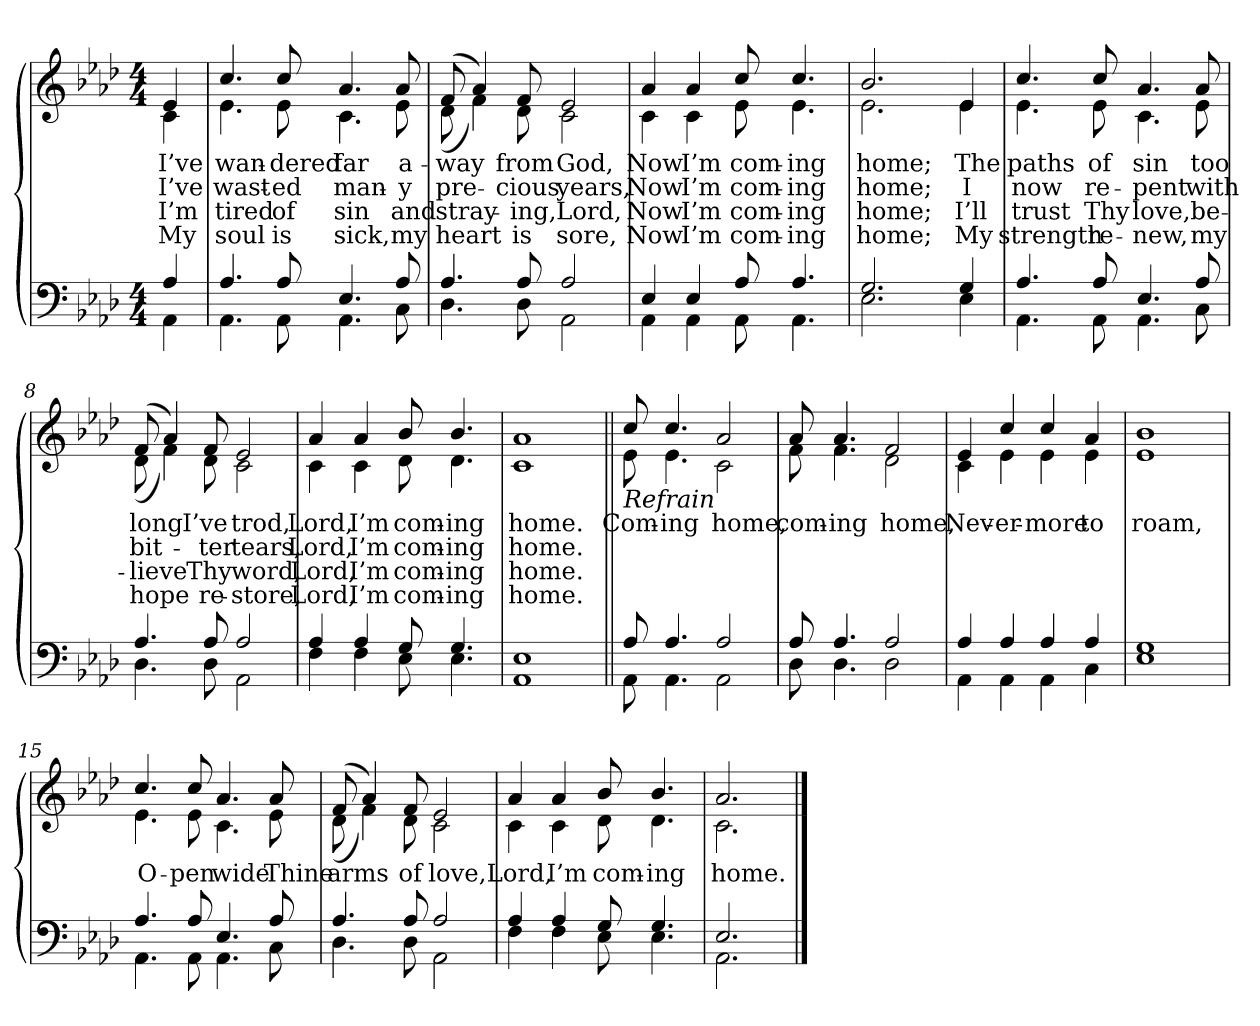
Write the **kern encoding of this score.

**kern	**kern	**text	**text	**text	**text
*part2	*part1	*part1	*part1	*part1	*part1
*staff2	*staff1	*staff1	*staff1	*staff1	*staff1
*clefF4	*clefG2	*	*	*	*
*k[b-e-a-d-]	*k[b-e-a-d-]	*	*	*	*
*M4/4	*M4/4	*	*	*	*
=1	=1	=1	=1	=1	=1
*^	*	*	*	*	*
!	!	!LO:TX:b:i:t=Verse	!	!	!	!
!	!	!	!LO:LY:b	!LO:LY:b	!LO:LY:b	!LO:LY:b
*	*	*^	*	*	*	*
4A-/	4AA-\	4e-/	4c\	I’ve	I’ve	I’m	My
=2	=2	=2	=2	=2	=2	=2	=2
!	!	!	!	!LO:LY:b	!LO:LY:b	!LO:LY:b	!LO:LY:b
4.A-/	4.AA-\	4.cc/	4.e-\	wan-	wast-	tired	soul
!	!	!	!	!LO:LY:b	!LO:LY:b	!LO:LY:b	!LO:LY:b
8A-/	8AA-\	8cc/	8e-\	-dered	-ed	of	is
!	!	!	!	!LO:LY:b	!LO:LY:b	!LO:LY:b	!LO:LY:b
4.E-/	4.AA-\	4.a-/	4.c\	far	man-	sin	sick,
!	!	!	!	!LO:LY:b	!LO:LY:b	!LO:LY:b	!LO:LY:b
8A-/	8C\	8a-/	8e-\	a-	-y	and	my
=3	=3	=3	=3	=3	=3	=3	=3
!	!	!	!	!LO:LY:b	!LO:LY:b	!LO:LY:b	!LO:LY:b
4.A-/	4.D-\	(>8f/	(<8d-\	-way	pre-	stray-	heart
.	.	4a-/)	4f\)	.	.	.	.
!	!	!	!	!LO:LY:b	!LO:LY:b	!LO:LY:b	!LO:LY:b
8A-/	8D-\	8f/	8d-\	from	-cious	-ing,	is
!	!	!	!	!LO:LY:b	!LO:LY:b	!LO:LY:b	!LO:LY:b
2A-/	2AA-\	2e-/	2c\	God,	years,	Lord,	sore,
!!LO:LB:g=z	!!
=4	=4	=4	=4	=4	=4	=4	=4
!	!	!	!	!LO:LY:b	!LO:LY:b	!LO:LY:b	!LO:LY:b
4E-/	4AA-\	4a-/	4c\	Now	Now	Now	Now
!	!	!	!	!LO:LY:b	!LO:LY:b	!LO:LY:b	!LO:LY:b
4E-/	4AA-\	4a-/	4c\	I’m	I’m	I’m	I’m
!	!	!	!	!LO:LY:b	!LO:LY:b	!LO:LY:b	!LO:LY:b
8A-/	8AA-\	8cc/	8e-\	com-	com-	com-	com-
!	!	!	!	!LO:LY:b	!LO:LY:b	!LO:LY:b	!LO:LY:b
4.A-/	4.AA-\	4.cc/	4.e-\	-ing	-ing	-ing	-ing
=5	=5	=5	=5	=5	=5	=5	=5
!	!	!	!	!LO:LY:b	!LO:LY:b	!LO:LY:b	!LO:LY:b
2.G/	2.E-\	2.b-/	2.e-\	home;	home;	home;	home;
!!LO:LB:g=z	!!
=6-	=6-	=6-	=6-	=6-	=6-	=6-	=6-
!	!	!	!	!LO:LY:b	!LO:LY:b	!LO:LY:b	!LO:LY:b
4G/	4E-\	4e-/	4e-\	The	I	I’ll	My
=7	=7	=7	=7	=7	=7	=7	=7
!	!	!	!	!LO:LY:b	!LO:LY:b	!LO:LY:b	!LO:LY:b
4.A-/	4.AA-\	4.cc/	4.e-\	paths	now	trust	strength
!	!	!	!	!LO:LY:b	!LO:LY:b	!LO:LY:b	!LO:LY:b
8A-/	8AA-\	8cc/	8e-\	of	re-	Thy	re-
!	!	!	!	!LO:LY:b	!LO:LY:b	!LO:LY:b	!LO:LY:b
4.E-/	4.AA-\	4.a-/	4.c\	sin	-pent	love,	-new,
!	!	!	!	!LO:LY:b	!LO:LY:b	!LO:LY:b	!LO:LY:b
8A-/	8C\	8a-/	8e-\	too	with	be-	my
=8	=8	=8	=8	=8	=8	=8	=8
!	!	!	!	!LO:LY:b	!LO:LY:b	!LO:LY:b	!LO:LY:b
4.A-/	4.D-\	(>8f/	(<8d-\	long	bit-	-lieve	hope
.	.	4a-/)	4f\)	.	.	.	.
!	!	!	!	!LO:LY:b	!LO:LY:b	!LO:LY:b	!LO:LY:b
8A-/	8D-\	8f/	8d-\	I’ve	-ter	Thy	re-
!	!	!	!	!LO:LY:b	!LO:LY:b	!LO:LY:b	!LO:LY:b
2A-/	2AA-\	2e-/	2c\	trod,	tears,	word,	-store,
!!LO:LB:g=z	!!
=9	=9	=9	=9	=9	=9	=9	=9
!	!	!	!	!LO:LY:b	!LO:LY:b	!LO:LY:b	!LO:LY:b
4A-/	4F\	4a-/	4c\	Lord,	Lord,	Lord,	Lord,
!	!	!	!	!LO:LY:b	!LO:LY:b	!LO:LY:b	!LO:LY:b
4A-/	4F\	4a-/	4c\	I’m	I’m	I’m	I’m
!	!	!	!	!LO:LY:b	!LO:LY:b	!LO:LY:b	!LO:LY:b
8G/	8E-\	8b-/	8d-\	com-	com-	com-	com-
!	!	!	!	!LO:LY:b	!LO:LY:b	!LO:LY:b	!LO:LY:b
4.G/	4.E-\	4.b-/	4.d-\	-ing	-ing	-ing	-ing
=10	=10	=10	=10	=10	=10	=10	=10
!	!	!	!	!LO:LY:b	!LO:LY:b	!LO:LY:b	!LO:LY:b
1E-	1AA-	1a-	1c	home.	home.	home.	home.
!!LO:LB:g=z	!!
=11||	=11||	=11||	=11||	=11||	=11||	=11||	=11||
!	!	!LO:TX:b:i:t=Refrain	!	!	!	!	!
!	!	!	!	!LO:LY:b	!	!	!
8A-/	8AA-\	8cc/	8e-\	Com-	.	.	.
!	!	!	!	!LO:LY:b	!	!	!
4.A-/	4.AA-\	4.cc/	4.e-\	-ing	.	.	.
!	!	!	!	!LO:LY:b	!	!	!
2A-/	2AA-\	2a-/	2c\	home,	.	.	.
=12	=12	=12	=12	=12	=12	=12	=12
!	!	!	!	!LO:LY:b	!	!	!
8A-/	8D-\	8a-/	8f\	com-	.	.	.
!	!	!	!	!LO:LY:b	!	!	!
4.A-/	4.D-\	4.a-/	4.f\	-ing	.	.	.
!	!	!	!	!LO:LY:b	!	!	!
2A-/	2D-\	2f/	2d-\	home,	.	.	.
!!LO:LB:g=z	!!
=13	=13	=13	=13	=13	=13	=13	=13
!	!	!	!	!LO:LY:b	!	!	!
4A-/	4AA-\	4e-/	4c\	Nev-	.	.	.
!	!	!	!	!LO:LY:b	!	!	!
4A-/	4AA-\	4cc/	4e-\	-er-	.	.	.
!	!	!	!	!LO:LY:b	!	!	!
4A-/	4AA-\	4cc/	4e-\	-more	.	.	.
!	!	!	!	!LO:LY:b	!	!	!
4A-/	4C\	4a-/	4e-\	to	.	.	.
=14	=14	=14	=14	=14	=14	=14	=14
!	!	!	!	!LO:LY:b	!	!	!
1G	1E-	1b-	1e-	roam,	.	.	.
!!LO:LB:g=z	!!
=15	=15	=15	=15	=15	=15	=15	=15
!	!	!	!	!LO:LY:b	!	!	!
4.A-/	4.AA-\	4.cc/	4.e-\	O-	.	.	.
!	!	!	!	!LO:LY:b	!	!	!
8A-/	8AA-\	8cc/	8e-\	-pen	.	.	.
!	!	!	!	!LO:LY:b	!	!	!
4.E-/	4.AA-\	4.a-/	4.c\	wide	.	.	.
!	!	!	!	!LO:LY:b	!	!	!
8A-/	8C\	8a-/	8e-\	Thine	.	.	.
=16	=16	=16	=16	=16	=16	=16	=16
!	!	!	!	!LO:LY:b	!	!	!
4.A-/	4.D-\	(>8f/	(<8d-\	arms	.	.	.
.	.	4a-/)	4f\)	.	.	.	.
!	!	!	!	!LO:LY:b	!	!	!
8A-/	8D-\	8f/	8d-\	of	.	.	.
!	!	!	!	!LO:LY:b	!	!	!
2A-/	2AA-\	2e-/	2c\	love,	.	.	.
!!LO:LB:g=z	!!
=17	=17	=17	=17	=17	=17	=17	=17
!	!	!	!	!LO:LY:b	!	!	!
4A-/	4F\	4a-/	4c\	Lord,	.	.	.
!	!	!	!	!LO:LY:b	!	!	!
4A-/	4F\	4a-/	4c\	I’m	.	.	.
!	!	!	!	!LO:LY:b	!	!	!
8G/	8E-\	8b-/	8d-\	com-	.	.	.
!	!	!	!	!LO:LY:b	!	!	!
4.G/	4.E-\	4.b-/	4.d-\	-ing	.	.	.
=18	=18	=18	=18	=18	=18	=18	=18
!	!	!	!	!LO:LY:b	!	!	!
2.E-/	2.AA-\	2.a-/	2.c\	home.	.	.	.
*v	*v	*	*	*	*	*	*
*	*v	*v	*	*	*	*
==	==	==	==	==	==
*-	*-	*-	*-	*-	*-
